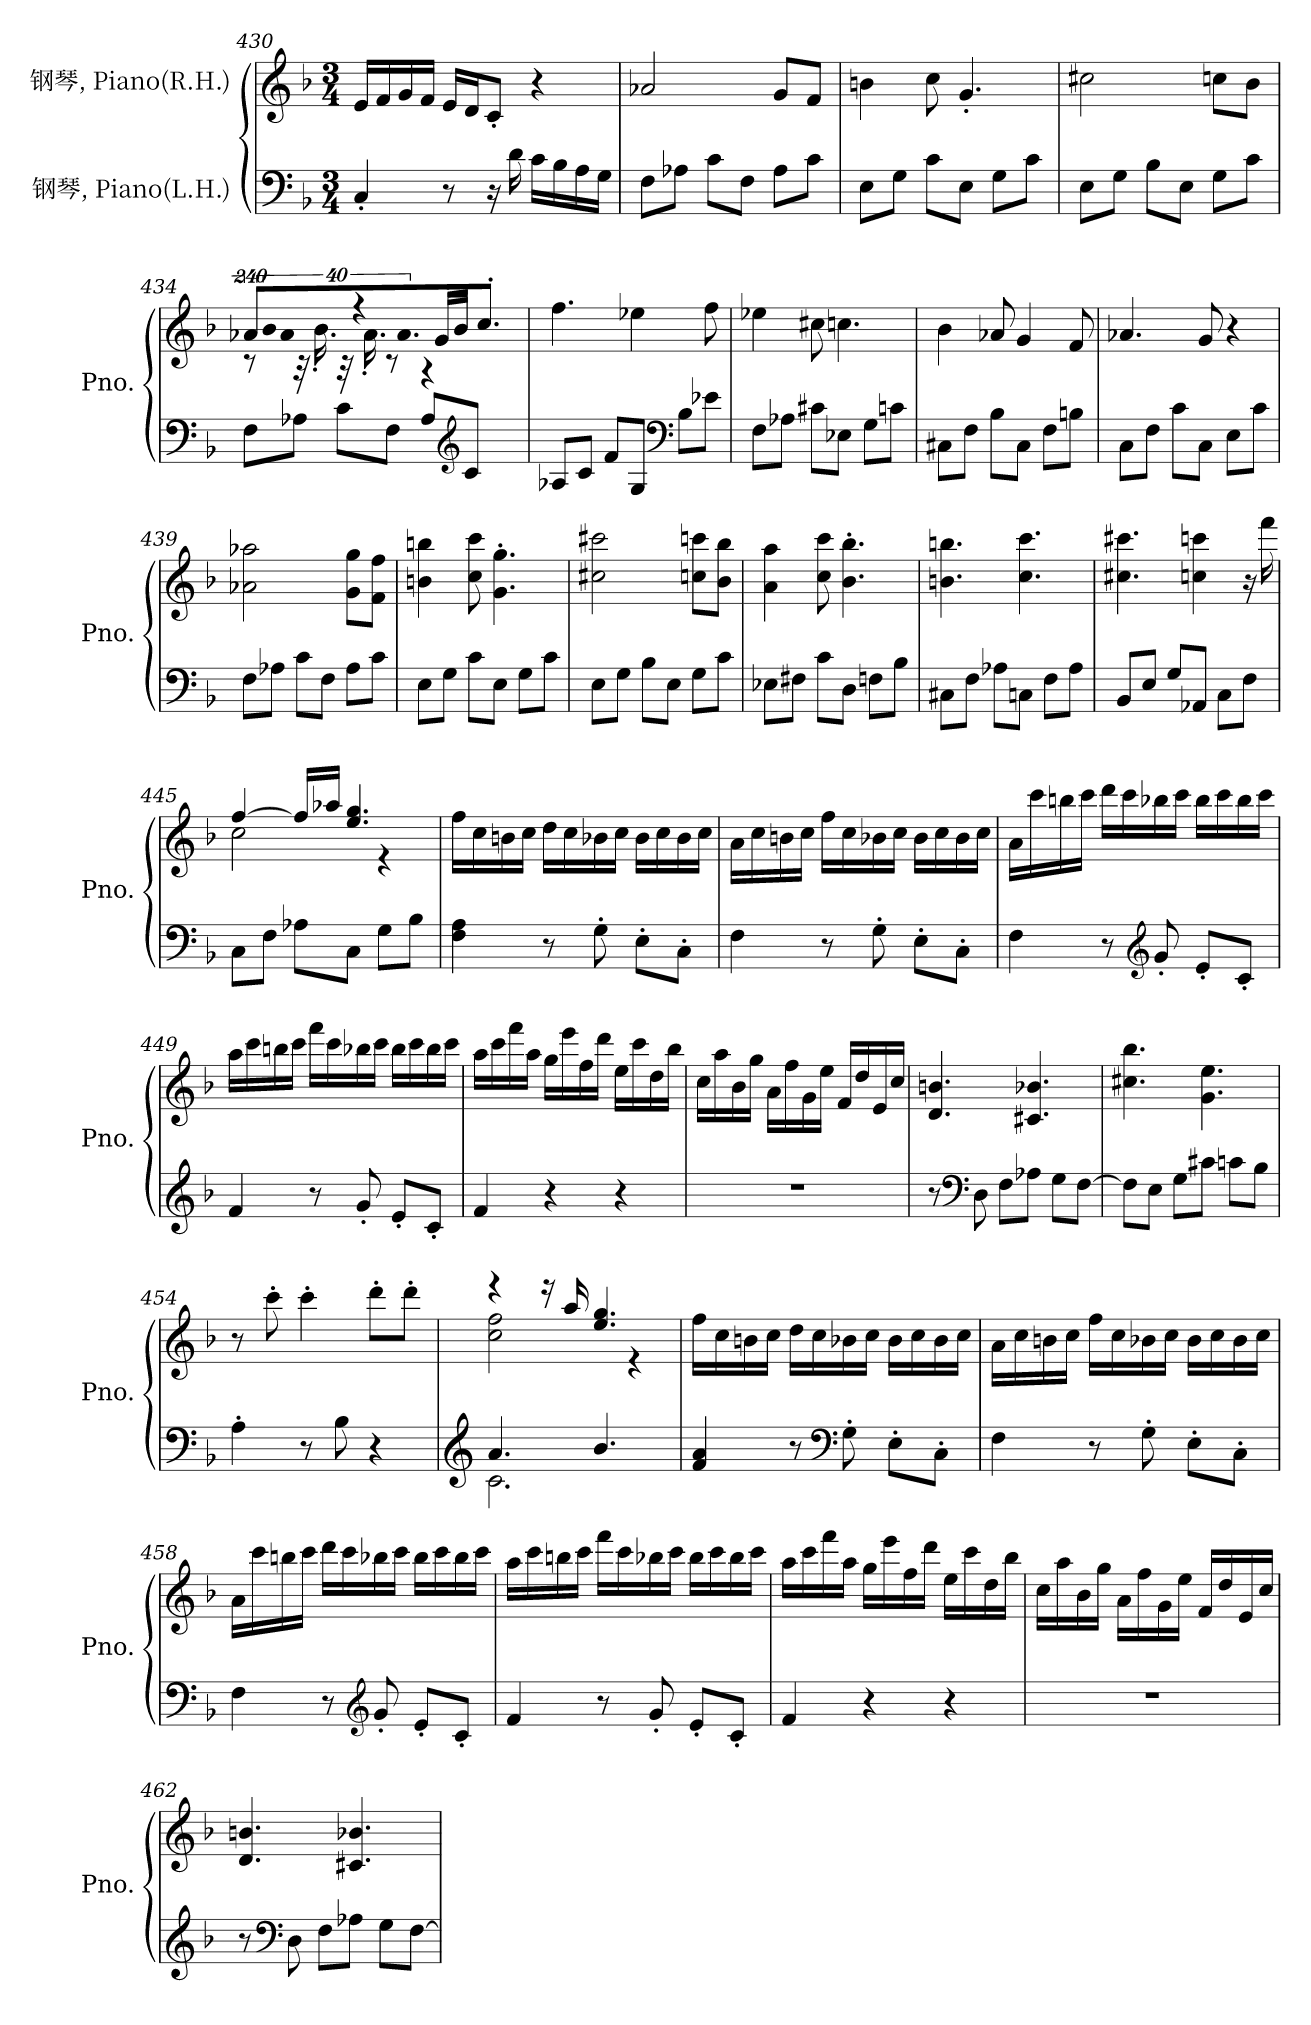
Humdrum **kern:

**kern	**kern
*part2	*part1
*staff2	*staff1
*I"钢琴, Piano(L.H.)	*I"钢琴, Piano(R.H.)
*I'Pno.	*I'Pno.
*clefF4	*clefG2
*k[b-]	*k[b-]
*M3/4	*M3/4
*MM126	*MM126
=430	=430
4C'/	16e/LL
*	*MM130
.	16f/
*	*MM134
.	16g/
.	16f/JJ
*	*MM130
8r	16e/LL
.	16d/J
*	*MM126
16r	8c'/J
16d\	.
*	*MM124
16c\LL	4r
16B-\	.
16A\	.
16G\JJ	.
=431	=431
*	*MM121
8F\L	2a-X/
8A-X\J	.
8c\L	.
8F\J	.
*	*MM134
8A-\L	8g/L
*	*MM121
8c\J	8f/J
=432	=432
*	*MM126
8E\L	4bn\
8G\J	.
*	*MM121
8c\L	8cc\
*	*MM130
8E\J	4.g'/
8G\L	.
8c\J	.
!!LO:LB:g=z
=433	=433
*	*MM121
8E\L	2cc#X\
8G\J	.
8B-\L	.
8E\J	.
*	*MM134
8G\L	8ccn\L
*	*MM121
8c\J	8b-\J
=434	=434
*	*MM126
!	!LO:N:vis=16
*	*^
8F\L	1920%137a-X/LL	8r
!	!LO:N:vis=32	!
.	640%23b-/K	.
!	!LO:N:vis=16	!
.	1920%137a-/JJ	.
*	*MM117	*
8A-X\J	.	32r
.	.	16.b-'\
!	!LO:N:vis=64	!
.	960%17r	.
!	!LO:N:vis=32.	!
.	1920%103a-/	.
*	*MM121	*
8c\L	16g'/LL	32r
.	.	16.a-'\
*	*MM109	*
.	16b-/JJ	.
*	*MM121	*
8F\J	4.cc'/	8r
*	*MM130	*
8A-/L	.	4r
*clefG2	*	*
8c/J	.	.
*	*v	*v
=435	=435
*	*MM117
8A-X/L	4.ff\
8c/J	.
8f/L	.
*	*MM130
8G/J	4ee-X\
*clefF4	*
8B-\L	.
*	*MM115
8e-X\J	8ff\
=436	=436
*	*MM121
8F\L	4ee-X\
8A-X\J	.
*	*MM126
8c#X\L	8cc#X\
*	*MM130
8E-X\J	4.ccn\
8G\L	.
8cn\J	.
!!LO:LB:g=z
=437	=437
*	*MM115
8C#X\L	4b-\
8F\J	.
*	*MM126
8B-\L	8a-X/
*	*MM130
8C#\J	4g/
8F\L	.
*	*MM115
8Bn\J	8f/
=438	=438
*	*MM111
8C\L	4.a-X/
8F\J	.
8c\L	.
*	*MM117
8C\J	8g/
*	*MM121
8E\L	4r
8c\J	.
=439	=439
*	*MM121
8F\L	2a-X\ 2aa-X\
8A-X\J	.
8c\L	.
8F\J	.
*	*MM134
8A-\L	8g\ 8gg\L
*	*MM121
8c\J	8f\ 8ff\J
=440	=440
*	*MM126
8E\L	4bn\ 4bbn\
8G\J	.
*	*MM121
8c\L	8cc\ 8ccc\
*	*MM130
8E\J	4.g\' 4.gg\'
8G\L	.
8c\J	.
=441	=441
*	*MM121
8E\L	2cc#X\ 2ccc#X\
8G\J	.
8B-\L	.
8E\J	.
*	*MM134
8G\L	8ccn\ 8cccn\L
*	*MM121
8c\J	8b-\ 8bb-\J
!!LO:PB:g=z
=442	=442
*	*MM126
8E-X\L	4a\ 4aa\
8F#X\J	.
*	*MM121
8c\L	8cc\ 8ccc\
*	*MM121
8D\J	4.b-\' 4.bb-\'
8Fn\L	.
8B-\J	.
=443	=443
*	*MM117
8C#X\L	4.bn\ 4.bbn\
8F\J	.
8A-X\L	.
*	*MM130
8Cn\J	4.cc\ 4.ccc\
8F\L	.
8A-\J	.
=444	=444
*	*MM130
8BB-/L	4.cc#X\ 4.ccc#X\
8E/J	.
8G/L	.
*	*MM130
8AA-X/J	4ccn\ 4cccn\
8C\L	.
*	*MM115
8F\J	16r
*	*MM101
.	16fff\
=445	=445
*	*MM115
*	*^
8C\L	[4ff/	2cc\
8F\J	.	.
*	*MM117	*
8A-X\L	16ff/LL]	.
.	16aa-X/JJ	.
*	*MM121	*
8C\J	4.ee/ 4.gg/	.
*	*MM126	*
8G\L	.	4r
8B-\J	.	.
*	*v	*v
!!LO:LB:g=z
=446	=446
*	*MM121
4F\ 4A\	16ff\LL
*	*MM126
.	16cc\
*	*MM134
.	16bn\
.	16cc\JJ
*	*MM130
8r	16dd\LL
.	16cc\
*	*MM126
8G'\	16b-X\
.	16cc\JJ
*	*MM130
8E'\L	16b-\LL
.	16cc\
*	*MM126
8C'\J	16b-\
.	16cc\JJ
=447	=447
*	*MM130
4F\	16a\LL
.	16cc\
*	*MM134
.	16bn\
.	16cc\JJ
*	*MM126
8r	16ff\LL
.	16cc\
*	*MM130
8G'\	16b-X\
.	16cc\JJ
*	*MM134
8E'\L	16b-\LL
.	16cc\
*	*MM126
8C'\J	16b-\
.	16cc\JJ
=448	=448
*	*MM130
4F\	16a\LL
.	16ccc\
*	*MM134
.	16bbn\
.	16ccc\JJ
*	*MM126
8r	16ddd\LL
.	16ccc\
*clefG2	*
*	*MM130
8g'/	16bb-X\
.	16ccc\JJ
*	*MM134
8e'/L	16bb-\LL
.	16ccc\
*	*MM126
8c'/J	16bb-\
.	16ccc\JJ
!!LO:LB:g=z
=449	=449
*	*MM130
4f/	16aa\LL
.	16ccc\
*	*MM134
.	16bbn\
.	16ccc\JJ
*	*MM126
8r	16fff\LL
.	16ccc\
*	*MM130
8g'/	16bb-X\
.	16ccc\JJ
*	*MM134
8e'/L	16bb-\LL
.	16ccc\
*	*MM126
8c'/J	16bb-\
.	16ccc\JJ
=450	=450
*	*MM130
4f/	16aa\LL
.	16ccc\
*	*MM134
.	16fff\
.	16aa\JJ
*	*MM126
4r	16gg\LL
.	16eee\
*	*MM130
.	16ff\
.	16ddd\JJ
*	*MM134
4r	16ee\LL
.	16ccc\
*	*MM126
.	16dd\
.	16bb-\JJ
=451	=451
*	*MM130
2.r	16cc\LL
.	16aa\
*	*MM134
.	16b-\
.	16gg\JJ
*	*MM126
.	16a\LL
.	16ff\
*	*MM130
.	16g\
.	16ee\JJ
*	*MM121
.	16f/LL
.	16dd/
*	*MM126
.	16e/
*	*MM105
.	16cc/JJ
!!LO:LB:g=z
=452	=452
*	*MM115
8r	4.d/ 4.bn/
*clefF4	*
8D\	.
8F\L	.
*	*MM119
8A-X\J	4.c#X/ 4.b-X/
8G\L	.
[8F\J	.
=453	=453
*	*MM121
8F\L]	4.cc#X\ 4.bb-\
8E\J	.
8G\L	.
*	*MM115
8c#X\J	4.g\ 4.ee\
8cn\L	.
8B-\J	.
=454	=454
*	*MM121
4A'\	8r
*	*MM126
.	8ccc'\
*	*MM130
8r	4ccc'\
8B-\	.
*	*MM130
4r	8ddd'\L
*	*MM115
.	8ddd'\J
=455	=455
*clefG2	*
*	*MM121
*^	*^
4.a/	2.c\	4r	2cc\ 2ff\
.	.	16r	.
.	.	16aa/	.
*	*	*MM130	*
4.b-/	.	4.ee/ 4.gg/	.
.	.	.	4r
*v	*v	*	*
*	*v	*v
!!LO:LB:g=z
=456	=456
*	*MM121
4f/ 4a/	16ff\LL
*	*MM130
.	16cc\
*	*MM134
.	16bn\
.	16cc\JJ
*	*MM130
8r	16dd\LL
.	16cc\
*clefF4	*
*	*MM126
8G'\	16b-X\
.	16cc\JJ
*	*MM130
8E'\L	16b-\LL
.	16cc\
*	*MM126
8C'\J	16b-\
.	16cc\JJ
=457	=457
*	*MM130
4F\	16a\LL
.	16cc\
*	*MM134
.	16bn\
.	16cc\JJ
*	*MM126
8r	16ff\LL
.	16cc\
*	*MM130
8G'\	16b-X\
.	16cc\JJ
*	*MM134
8E'\L	16b-\LL
.	16cc\
*	*MM126
8C'\J	16b-\
.	16cc\JJ
=458	=458
*	*MM130
4F\	16a\LL
.	16ccc\
*	*MM134
.	16bbn\
.	16ccc\JJ
*	*MM126
8r	16ddd\LL
.	16ccc\
*clefG2	*
*	*MM130
8g'/	16bb-X\
.	16ccc\JJ
*	*MM134
8e'/L	16bb-\LL
.	16ccc\
*	*MM126
8c'/J	16bb-\
.	16ccc\JJ
!!LO:LB:g=z
=459	=459
*	*MM130
4f/	16aa\LL
.	16ccc\
*	*MM134
.	16bbn\
.	16ccc\JJ
*	*MM126
8r	16fff\LL
.	16ccc\
*	*MM130
8g'/	16bb-X\
.	16ccc\JJ
*	*MM134
8e'/L	16bb-\LL
.	16ccc\
*	*MM126
8c'/J	16bb-\
.	16ccc\JJ
=460	=460
*	*MM130
4f/	16aa\LL
.	16ccc\
*	*MM134
.	16fff\
.	16aa\JJ
*	*MM126
4r	16gg\LL
.	16eee\
*	*MM130
.	16ff\
.	16ddd\JJ
*	*MM134
4r	16ee\LL
.	16ccc\
*	*MM126
.	16dd\
.	16bb-\JJ
=461	=461
*	*MM130
2.r	16cc\LL
.	16aa\
*	*MM134
.	16b-\
.	16gg\JJ
*	*MM126
.	16a\LL
.	16ff\
*	*MM130
.	16g\
.	16ee\JJ
*	*MM121
.	16f/LL
.	16dd/
*	*MM126
.	16e/
*	*MM105
.	16cc/JJ
!!LO:PB:g=z
=462	=462
*	*MM115
8r	4.d/ 4.bn/
*clefF4	*
8D\	.
8F\L	.
*	*MM119
8A-X\J	4.c#X/ 4.b-X/
8G\L	.
[8F\J	.
=	=
*-	*-
